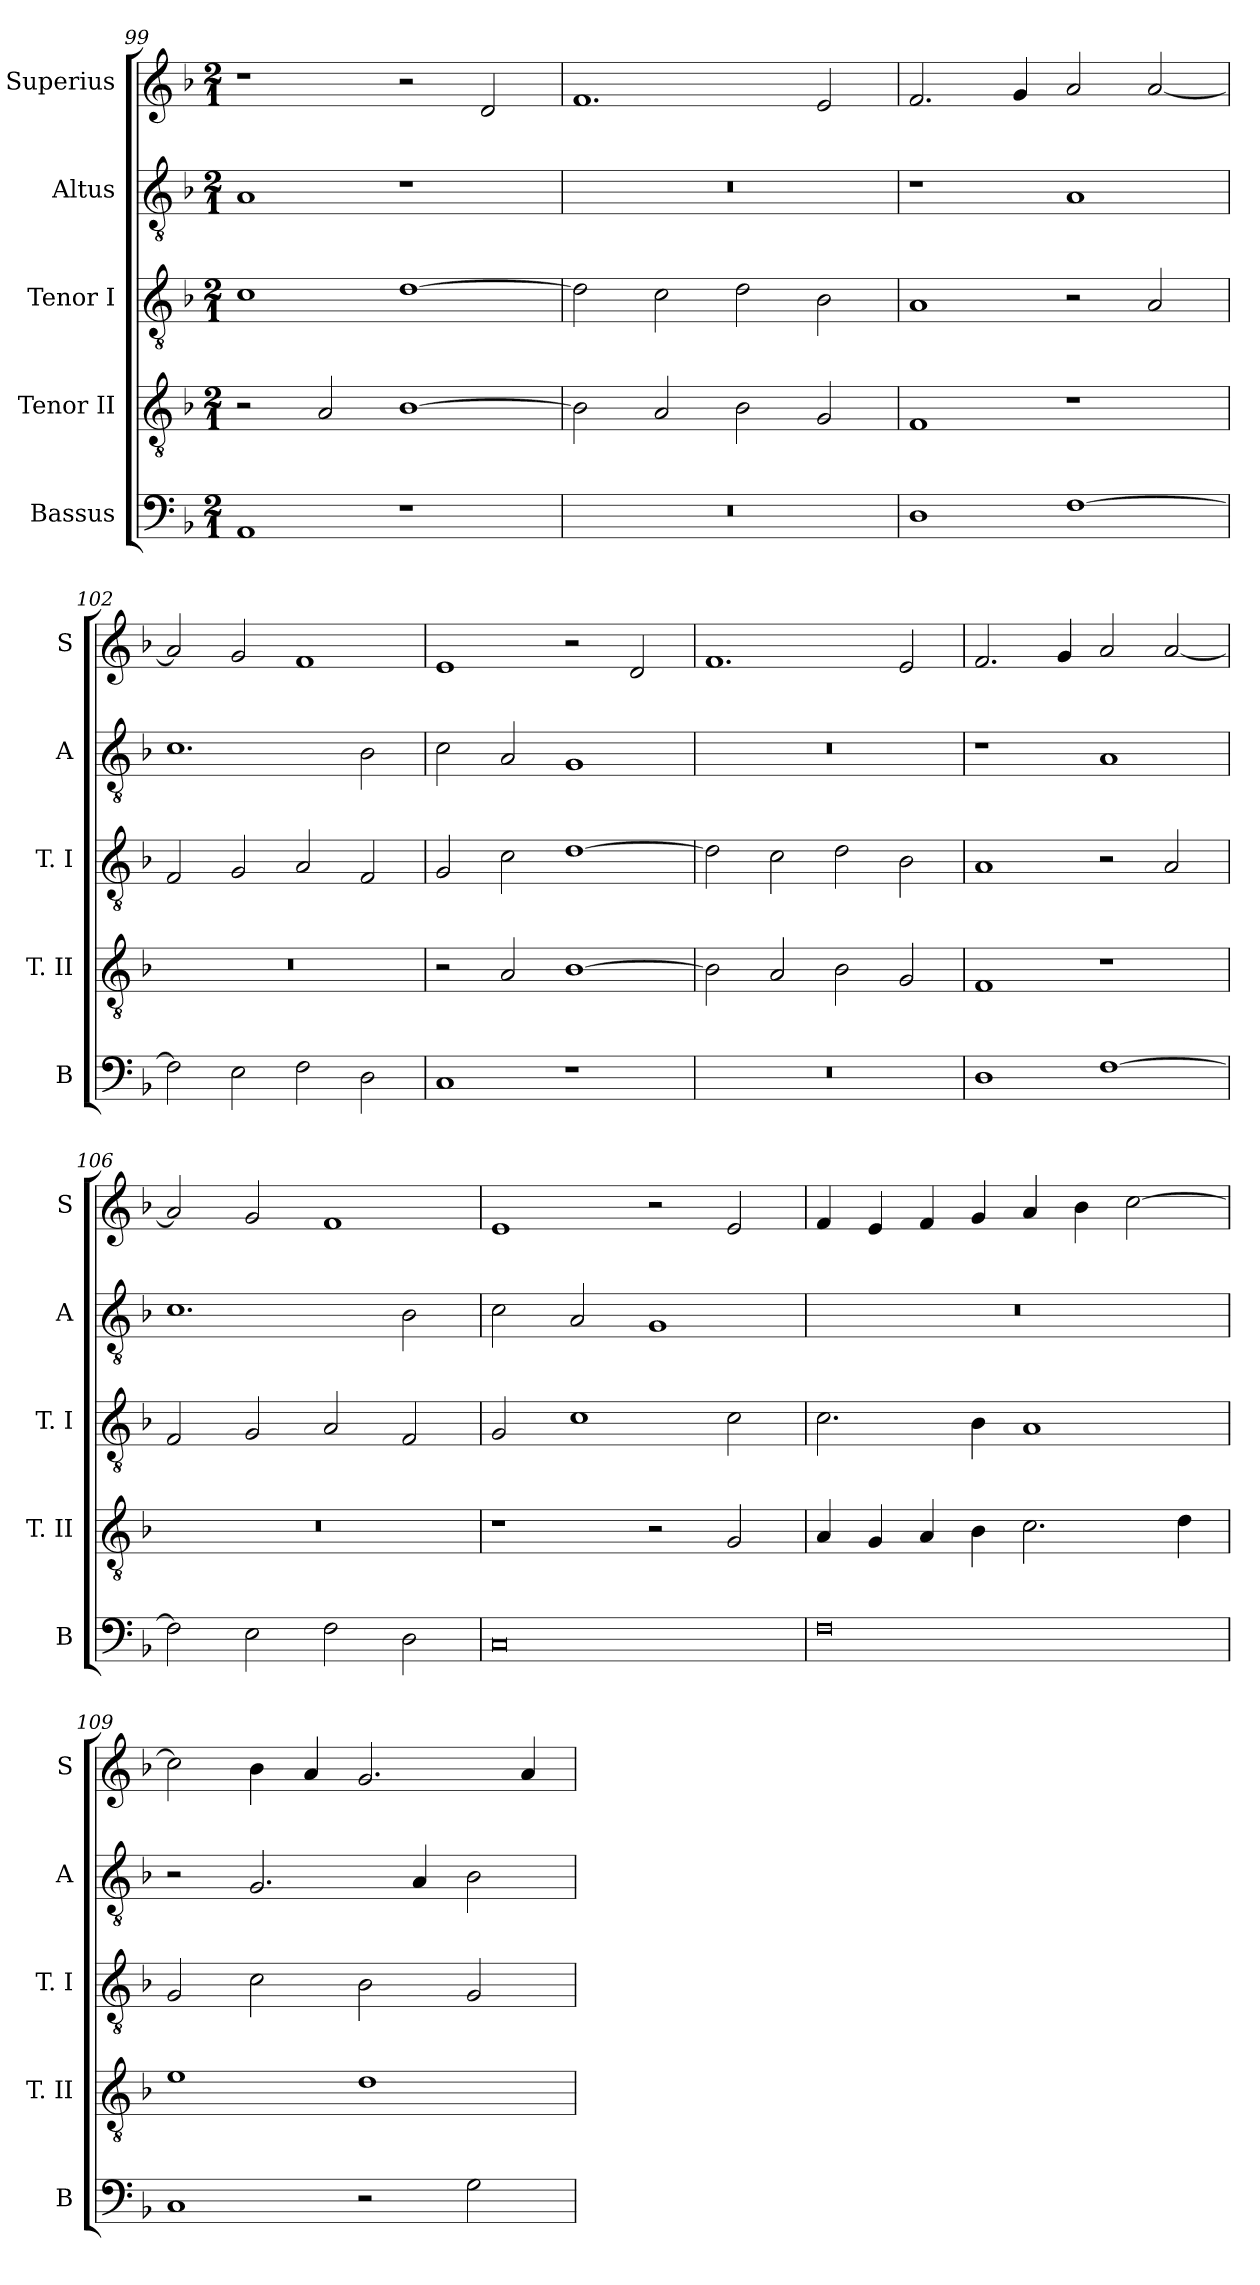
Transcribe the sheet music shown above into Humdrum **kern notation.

**kern	**kern	**kern	**kern	**kern
*part5	*part4	*part3	*part2	*part1
*staff5	*staff4	*staff3	*staff2	*staff1
*I"Bassus	*I"Tenor II	*I"Tenor I	*I"Altus	*I"Superius
*I'B	*I'T. II	*I'T. I	*I'A	*I'S
*clefF4	*clefGv2	*clefGv2	*clefGv2	*clefG2
*k[b-]	*k[b-]	*k[b-]	*k[b-]	*k[b-]
*F:	*F:	*F:	*F:	*F:
*M2/1	*M2/1	*M2/1	*M2/1	*M2/1
=99	=99	=99	=99	=99
1AA	2r	1c	1A	1r
.	2A	.	.	.
1r	[1B-	[1d	1r	2r
.	.	.	.	2d
=100	=100	=100	=100	=100
0r	2B-]	2d]	0r	1.f
.	2A	2c	.	.
.	2B-	2d	.	.
.	2G	2B-	.	2e
=101	=101	=101	=101	=101
1D	1F	1A	1r	2.f
.	.	.	.	4g
[1F	1r	2r	1A	2a
.	.	2A	.	[2a
=102	=102	=102	=102	=102
2F]	0r	2F	1.c	2a]
2E	.	2G	.	2g
2F	.	2A	.	1f
2D	.	2F	2B-	.
=103	=103	=103	=103	=103
1C	2r	2G	2c	1e
.	2A	2c	2A	.
1r	[1B-	[1d	1G	2r
.	.	.	.	2d
=104	=104	=104	=104	=104
0r	2B-]	2d]	0r	1.f
.	2A	2c	.	.
.	2B-	2d	.	.
.	2G	2B-	.	2e
=105	=105	=105	=105	=105
1D	1F	1A	1r	2.f
.	.	.	.	4g
[1F	1r	2r	1A	2a
.	.	2A	.	[2a
=106	=106	=106	=106	=106
2F]	0r	2F	1.c	2a]
2E	.	2G	.	2g
2F	.	2A	.	1f
2D	.	2F	2B-	.
=107	=107	=107	=107	=107
0C	1r	2G	2c	1e
.	.	1c	2A	.
.	2r	.	1G	2r
.	2G	2c	.	2e
=108	=108	=108	=108	=108
0F	4A	2.c	0r	4f
.	4G	.	.	4e
.	4A	.	.	4f
.	4B-	4B-	.	4g
.	2.c	1A	.	4a
.	.	.	.	4b-
.	.	.	.	[2cc
.	4d	.	.	.
=109	=109	=109	=109	=109
1C	1e	2G	2r	2cc]
.	.	2c	2.G	4b-
.	.	.	.	4a
2r	1d	2B-	.	2.g
.	.	.	4A	.
2G	.	2G	2B-	.
.	.	.	.	4a
=	=	=	=	=
*-	*-	*-	*-	*-
